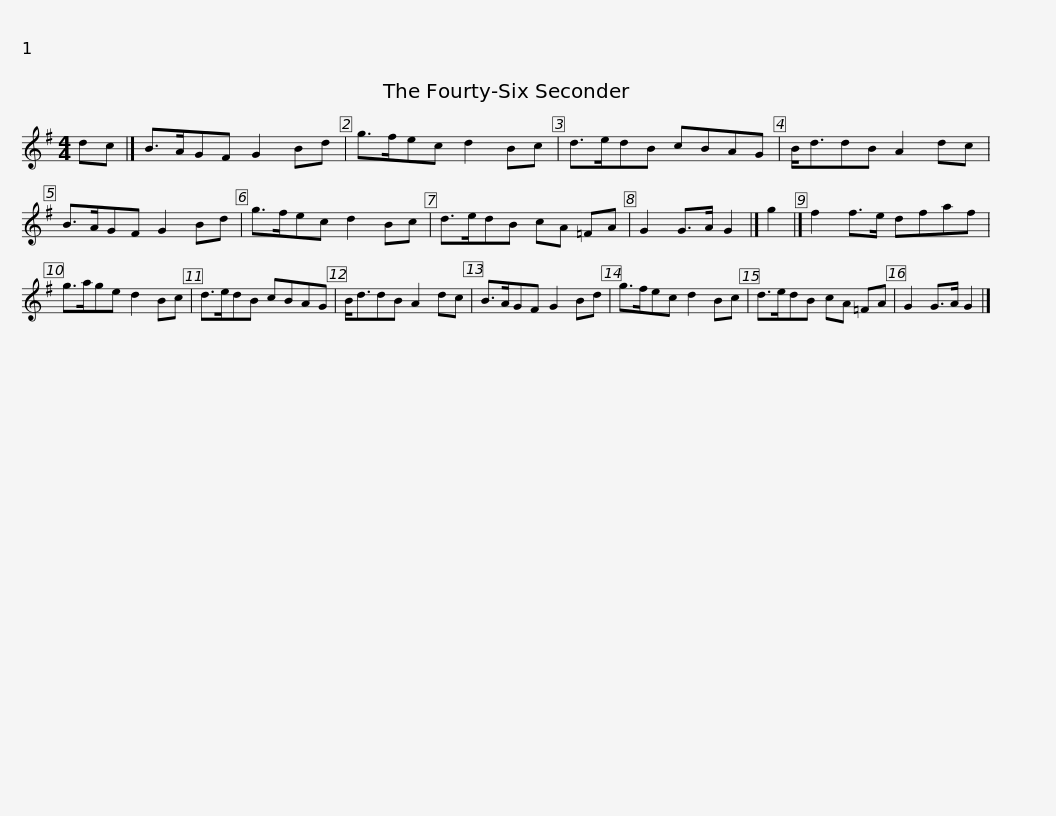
X:1
L:1/8
M:4/4
I:linebreak $
K:G
V:1 treble
V:1
 dc |] B>AGF G2 Bd | g>fec d2 Bc | d>edB cBAG | B<ddB A2 dc | %5
 B>AGF G2 Bd |$ g>fec d2 Bc | d>edB cA =FA | G2 G>A G2 |] g2 |] %10
 f2 f>e dfaf | g>age d2 Bc |$ d>edB cBAG | B<ddB A2 dc | B>AGF G2 Bd | %15
 g>fec d2 Bc | d>edB cA =FA | G2 G>A G2 |] %18
